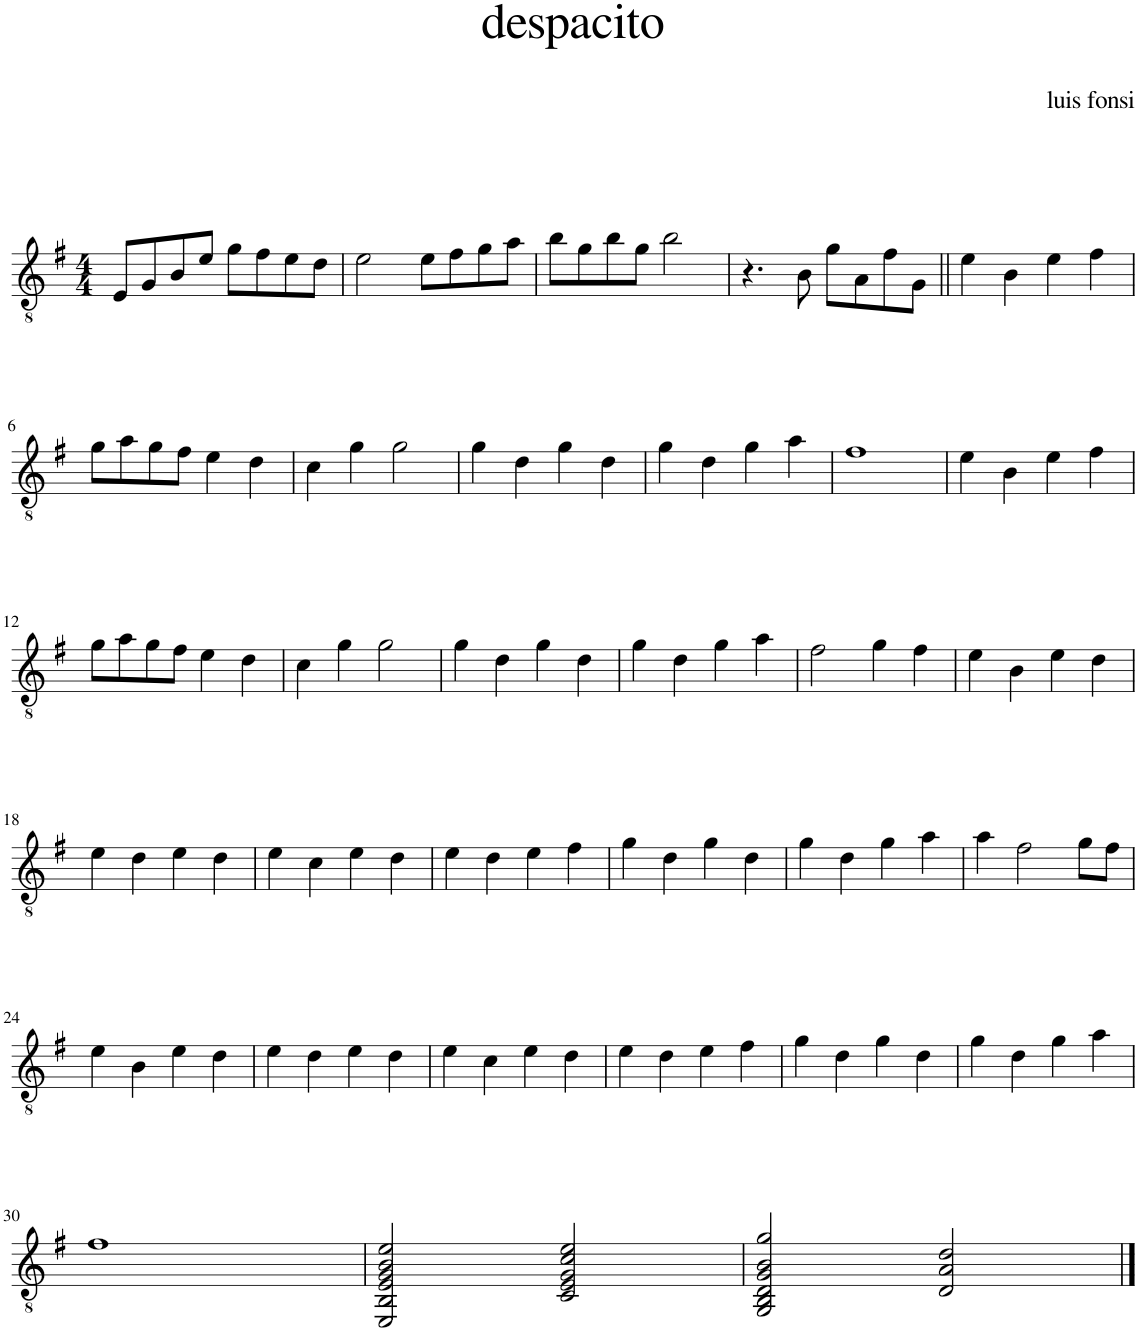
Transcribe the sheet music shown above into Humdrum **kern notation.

**kern
*part1
*staff1
*I"Classical Guitar
*I'Guit.
*clefGv2
*k[f#]
*M4/4
=1
8E/L
8G/
8B/
8e/J
8g\L
8f#\
8e\
8d\J
=2
2e\
8e\L
8f#\
8g\
8a\J
=3
8b\L
8g\
8b\
8g\J
2b\
=4
4.r
8B\
8g\L
8A\
8f#\
8G\J
=5||
4e\
4B\
4e\
4f#\
!!LO:LB:g=z
=6
8g\L
8a\
8g\
8f#\J
4e\
4d\
=7
4c\
4g\
2g\
=8
4g\
4d\
4g\
4d\
=9
4g\
4d\
4g\
4a\
=10
1f#
=11
4e\
4B\
4e\
4f#\
!!LO:LB:g=z
=12
8g\L
8a\
8g\
8f#\J
4e\
4d\
=13
4c\
4g\
2g\
=14
4g\
4d\
4g\
4d\
=15
4g\
4d\
4g\
4a\
=16
2f#\
4g\
4f#\
=17
4e\
4B\
4e\
4d\
!!LO:LB:g=z
=18
4e\
4d\
4e\
4d\
=19
4e\
4c\
4e\
4d\
=20
4e\
4d\
4e\
4f#\
=21
4g\
4d\
4g\
4d\
=22
4g\
4d\
4g\
4a\
=23
4a\
2f#\
8g\L
8f#\J
!!LO:LB:g=z
=24
4e\
4B\
4e\
4d\
=25
4e\
4d\
4e\
4d\
=26
4e\
4c\
4e\
4d\
=27
4e\
4d\
4e\
4f#\
=28
4g\
4d\
4g\
4d\
=29
4g\
4d\
4g\
4a\
!!LO:LB:g=z
=30
1f#
=31
2EE/ 2BB/ 2E/ 2G/ 2B/ 2e/
2C/ 2E/ 2G/ 2c/ 2e/
=32
2GG/ 2BB/ 2D/ 2G/ 2B/ 2g/
2D/ 2A/ 2d/
==
*-
